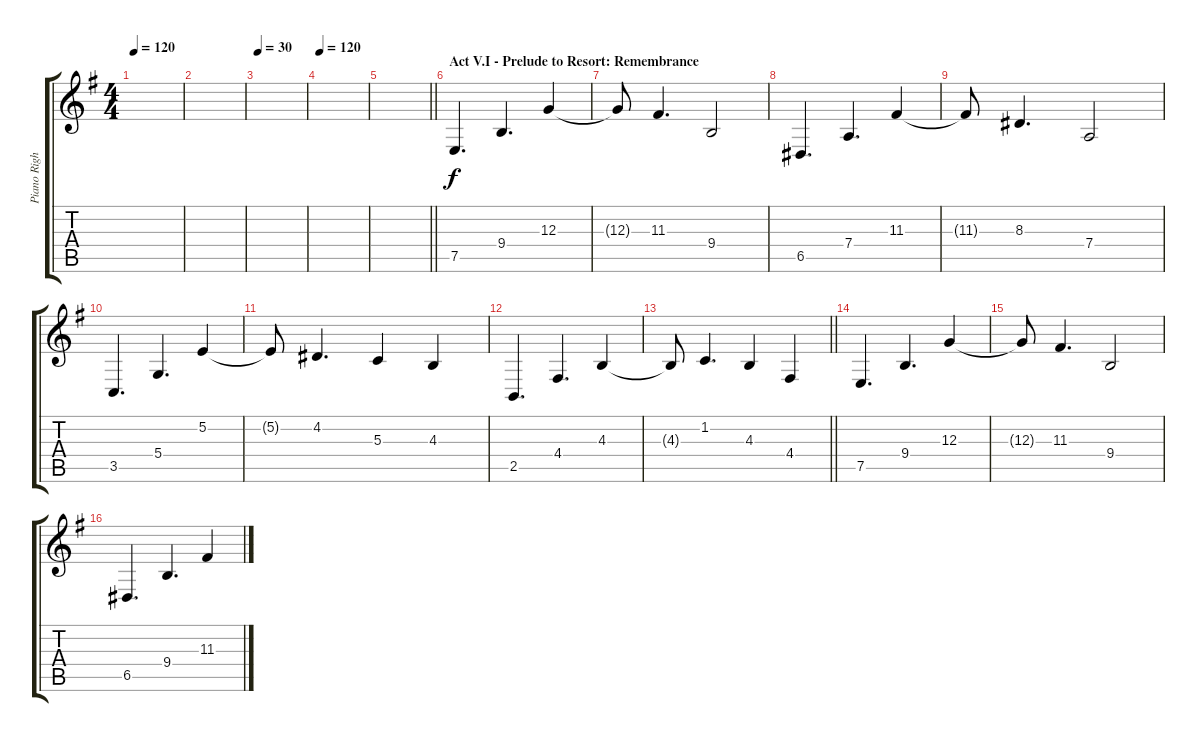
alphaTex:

\track ("Piano Right Standard" "Piano Righ") {instrument acousticgrandpiano}
\staff {score tabs}
\tuning (E4 B3 G3 D3 A2 E2) {hide}
\ts (4 4)
\tempo 120
\clef g2
\ks eminor
|
|
\tempo 30
|
\tempo 120
|
\barLineRight lightlight
|
\section ("" "Act V.I - Prelude to Resort: Remembrance")
7.5.4{d} 9.4.4{d} 12.3.4 |
12.3{t}.8 11.3.4{d} 9.4.2 |
6.5.4{d} 7.4.4{d} 11.3.4 |
11.3{t}.8 8.3.4{d} 7.4.2 |
3.5.4{d} 5.4.4{d} 5.2.4 |
5.2{t}.8 4.2.4{d} 5.3.4 4.3.4 |
2.5.4{d} 4.4.4{d} 4.3.4 |
\barLineRight lightlight
4.3{t}.8 1.2.4{d} 4.3.4 4.4.4 |
7.5.4{d} 9.4.4{d} 12.3.4 |
12.3{t}.8 11.3.4{d} 9.4.2 |
6.5.4{d} 9.4.4{d} 11.3.4
